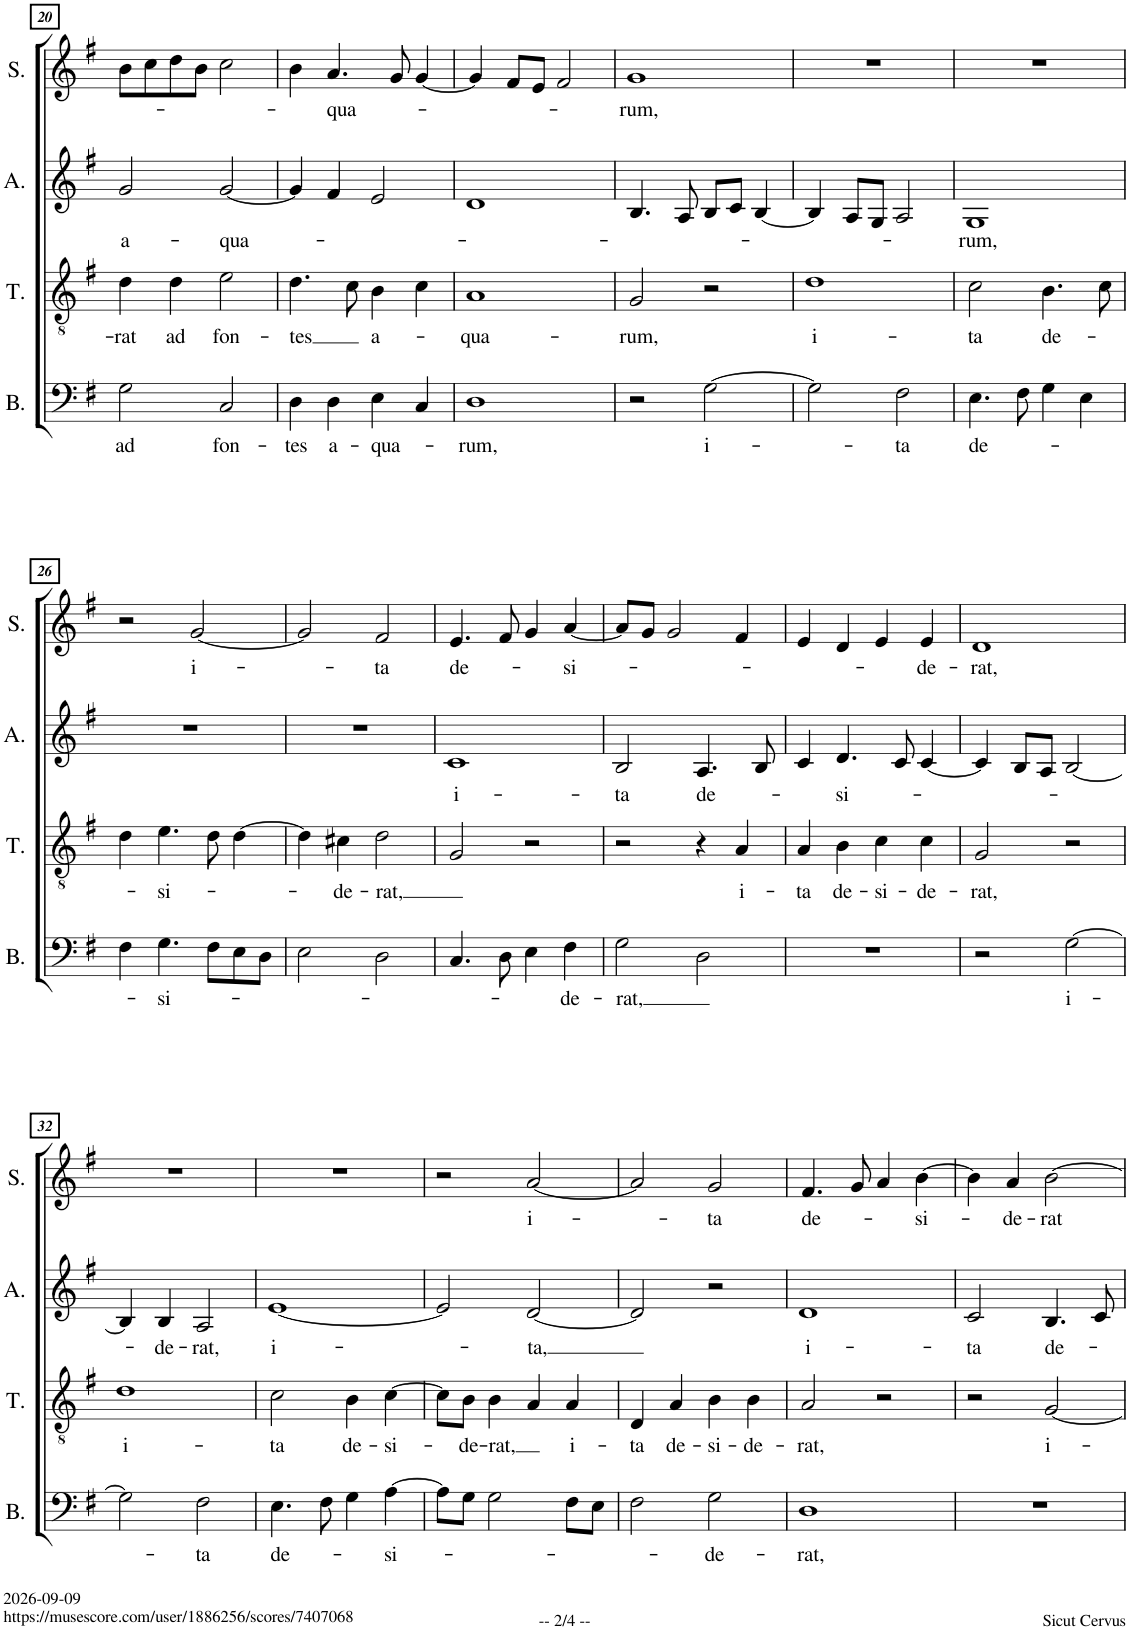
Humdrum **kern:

**kern	**text	**kern	**text	**kern	**text	**kern	**text
*part4	*part4	*part3	*part3	*part2	*part2	*part1	*part1
*staff4	*staff4	*staff3	*staff3	*staff2	*staff2	*staff1	*staff1
*I"Bass	*	*I"Tenor	*	*I"Alto	*	*I"Soprano	*
*I'B.	*	*I'T.	*	*I'A.	*	*I'S.	*
!!LO:PB:g=z
*clefF4	*	*clefGv2	*	*clefG2	*	*clefG2	*
*Trd4c7	*	*	*	*Trd1c2	*	*	*
*k[f#]	*	*k[f#]	*	*k[f#]	*	*k[f#]	*
*M4/4	*	*M4/4	*	*M4/4	*	*M4/4	*
*met(c)	*	*met(c)	*	*met(c)	*	*met(c)	*
=20	=20	=20	=20	=20	=20	=20	=20
!	!LO:LY:b	!	!LO:LY:b	!	!LO:LY:b	!	!
2G\	ad	4d\	-rat	2g/	a-	8b\L	.
.	.	.	.	.	.	8cc\	.
!	!	!	!LO:LY:b	!	!	!	!
.	.	4d\	ad	.	.	8dd\	.
.	.	.	.	.	.	8b\J	.
!	!LO:LY:b	!	!LO:LY:b	!	!LO:LY:b	!	!
2C/	fon-	2e\	fon-	[2g/	-qua-	2cc\	.
=21	=21	=21	=21	=21	=21	=21	=21
!	!LO:LY:b	!	!LO:LY:b	!	!	!	!
4D\	-tes	4.d\	-tes	4g/]	.	4b\	.
!	!LO:LY:b	!	!	!	!	!	!LO:LY:b
4D\	a-	.	.	4f#/	.	4.a/	-qua-
.	.	8c\	.	.	.	.	.
!	!LO:LY:b	!	!LO:LY:b	!	!	!	!
4E\	-qua-	4B\	a-	2e/	.	.	.
.	.	.	.	.	.	8g/	.
4C/	.	4c\	.	.	.	[4g/	.
=22	=22	=22	=22	=22	=22	=22	=22
!	!LO:LY:b	!	!LO:LY:b	!	!	!	!
1D	-rum,	1A	-qua-	1d	.	4g/]	.
.	.	.	.	.	.	8f#/L	.
.	.	.	.	.	.	8e/J	.
.	.	.	.	.	.	2f#/	.
=23	=23	=23	=23	=23	=23	=23	=23
!	!	!	!LO:LY:b	!	!	!	!LO:LY:b
2r	.	2G/	-rum,	4.B/	.	1g	-rum,
.	.	.	.	8A/	.	.	.
!	!LO:LY:b	!	!	!	!	!	!
[2G\	i-	2r	.	8B/L	.	.	.
.	.	.	.	8c/J	.	.	.
.	.	.	.	[4B/	.	.	.
=24	=24	=24	=24	=24	=24	=24	=24
!	!	!	!LO:LY:b	!	!	!	!
2G\]	.	1d	i-	4B/]	.	1r	.
.	.	.	.	8A/L	.	.	.
.	.	.	.	8G/J	.	.	.
!	!LO:LY:b	!	!	!	!	!	!
2F#\	-ta	.	.	2A/	.	.	.
=25	=25	=25	=25	=25	=25	=25	=25
!	!LO:LY:b	!	!LO:LY:b	!	!LO:LY:b	!	!
4.E\	de-	2c\	-ta	1G	-rum,	1r	.
8F#\	.	.	.	.	.	.	.
!	!	!	!LO:LY:b	!	!	!	!
4G\	.	4.B\	de-	.	.	.	.
4E\	.	.	.	.	.	.	.
.	.	8c\	.	.	.	.	.
!!LO:LB:g=z
=26	=26	=26	=26	=26	=26	=26	=26
4F#\	.	4d\	.	1r	.	2r	.
!	!LO:LY:b	!	!LO:LY:b	!	!	!	!
4.G\	-si-	4.e\	-si-	.	.	.	.
!	!	!	!	!	!	!	!LO:LY:b
.	.	.	.	.	.	[2g/	i-
8F#\L	.	8d\	.	.	.	.	.
8E\	.	[4d\	.	.	.	.	.
8D\J	.	.	.	.	.	.	.
=27	=27	=27	=27	=27	=27	=27	=27
2E\	.	4d\]	.	1r	.	2g/]	.
!	!	!	!LO:LY:b	!	!	!	!
.	.	4c#X\	-de-	.	.	.	.
!	!	!	!LO:LY:b	!	!	!	!LO:LY:b
2D\	.	2d\	-rat,	.	.	2f#/	-ta
=28	=28	=28	=28	=28	=28	=28	=28
!	!	!	!	!	!LO:LY:b	!	!LO:LY:b
4.C/	.	2G/	.	1c	i-	4.e/	de-
8D\	.	.	.	.	.	8f#/	.
4E\	.	2r	.	.	.	4g/	.
!	!LO:LY:b	!	!	!	!	!	!LO:LY:b
4F#\	-de-	.	.	.	.	[4a/	-si-
=29	=29	=29	=29	=29	=29	=29	=29
!	!LO:LY:b	!	!	!	!LO:LY:b	!	!
2G\	-rat,	2r	.	2B/	-ta	8a/L]	.
.	.	.	.	.	.	8g/J	.
.	.	.	.	.	.	2g/	.
!	!	!	!	!	!LO:LY:b	!	!
2D\	.	4r	.	4.A/	de-	.	.
!	!	!	!LO:LY:b	!	!	!	!
.	.	4A/	i-	.	.	4f#/	.
.	.	.	.	8B/	.	.	.
=30	=30	=30	=30	=30	=30	=30	=30
!	!	!	!LO:LY:b	!	!	!	!
1r	.	4A/	-ta	4c/	.	4e/	.
!	!	!	!LO:LY:b	!	!LO:LY:b	!	!
.	.	4B\	de-	4.d/	-si-	4d/	.
!	!	!	!LO:LY:b	!	!	!	!
.	.	4c\	-si-	.	.	4e/	.
.	.	.	.	8c/	.	.	.
!	!	!	!LO:LY:b	!	!	!	!LO:LY:b
.	.	4c\	-de-	[4c/	.	4e/	-de-
=31	=31	=31	=31	=31	=31	=31	=31
!	!	!	!LO:LY:b	!	!	!	!LO:LY:b
2r	.	2G/	-rat,	4c/]	.	1d	-rat,
.	.	.	.	8B/L	.	.	.
.	.	.	.	8A/J	.	.	.
!	!LO:LY:b	!	!	!	!	!	!
[2G\	i-	2r	.	[2B/	.	.	.
!!LO:LB:g=z
=32	=32	=32	=32	=32	=32	=32	=32
!	!	!	!LO:LY:b	!	!	!	!
2G\]	.	1d	i-	4B/]	.	1r	.
!	!	!	!	!	!LO:LY:b	!	!
.	.	.	.	4B/	-de-	.	.
!	!LO:LY:b	!	!	!	!LO:LY:b	!	!
2F#\	-ta	.	.	2A/	-rat,	.	.
=33	=33	=33	=33	=33	=33	=33	=33
!	!LO:LY:b	!	!LO:LY:b	!	!LO:LY:b	!	!
4.E\	de-	2c\	-ta	[1e	i-	1r	.
8F#\	.	.	.	.	.	.	.
!	!	!	!LO:LY:b	!	!	!	!
4G\	.	4B\	de-	.	.	.	.
!	!LO:LY:b	!	!LO:LY:b	!	!	!	!
[4A\	-si-	[4c\	-si-	.	.	.	.
=34	=34	=34	=34	=34	=34	=34	=34
8A\L]	.	8c\L]	.	2e/]	.	2r	.
!	!	!	!LO:LY:b	!	!	!	!
8G\J	.	8B\J	-de-	.	.	.	.
!	!	!	!LO:LY:b	!	!	!	!
2G\	.	4B\	-rat,	.	.	.	.
!	!	!	!	!	!LO:LY:b	!	!LO:LY:b
.	.	4A/	.	[2d/	-ta,	[2a/	i-
!	!	!	!LO:LY:b	!	!	!	!
8F#\L	.	4A/	i-	.	.	.	.
8E\J	.	.	.	.	.	.	.
=35	=35	=35	=35	=35	=35	=35	=35
!	!	!	!LO:LY:b	!	!	!	!
2F#\	.	4D/	-ta	2d/]	.	2a/]	.
!	!	!	!LO:LY:b	!	!	!	!
.	.	4A/	de-	.	.	.	.
!	!LO:LY:b	!	!LO:LY:b	!	!	!	!LO:LY:b
2G\	-de-	4B\	-si-	2r	.	2g/	-ta
!	!	!	!LO:LY:b	!	!	!	!
.	.	4B\	-de-	.	.	.	.
=36	=36	=36	=36	=36	=36	=36	=36
!	!LO:LY:b	!	!LO:LY:b	!	!LO:LY:b	!	!LO:LY:b
1D	-rat,	2A/	-rat,	1d	i-	4.f#/	de-
.	.	.	.	.	.	8g/	.
.	.	2r	.	.	.	4a/	.
!	!	!	!	!	!	!	!LO:LY:b
.	.	.	.	.	.	[4b\	-si-
=37	=37	=37	=37	=37	=37	=37	=37
!	!	!	!	!	!LO:LY:b	!	!
1r	.	2r	.	2c/	-ta	4b\]	.
!	!	!	!	!	!	!	!LO:LY:b
.	.	.	.	.	.	4a/	-de-
!	!	!	!LO:LY:b	!	!LO:LY:b	!	!LO:LY:b
.	.	[2G/	i-	4.B/	de-	[2b\	-rat
.	.	.	.	8c/	.	.	.
=	=	=	=	=	=	=	=
*-	*-	*-	*-	*-	*-	*-	*-
